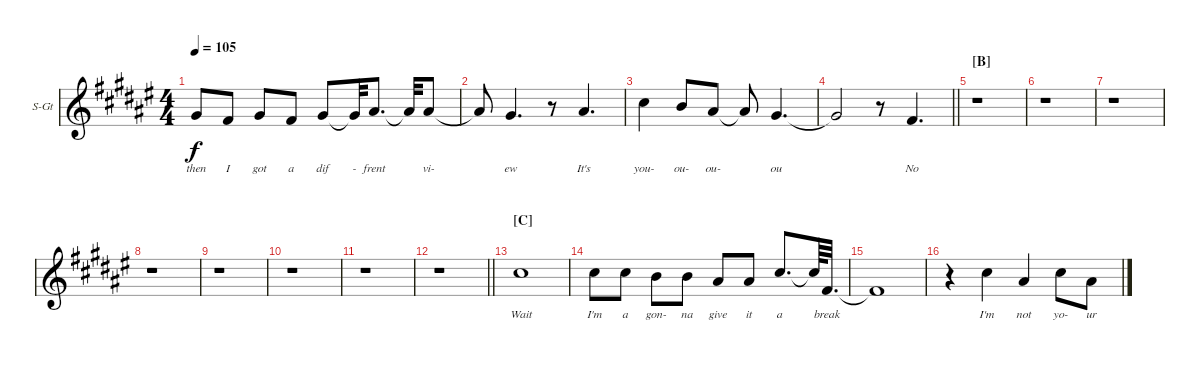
\bracketExtendMode groupsimilarinstruments
\firstSystemTrackNameOrientation horizontal
\otherSystemsTrackNameOrientation horizontal
\track ("Julian Casablancas" "S-Gt") {instrument lead2sawtooth}
\staff {score}
\tuning (E4 B3 G3 D3 A2 E2)
\displaytranspose 12
\ts (4 4)
\tempo 105
\clef g2
\ks f#
6.4.8{lyrics (0 "then") lyrics (1 "") lyrics (2 "") lyrics (3 "") lyrics (4 "") dy f} 9.5.8{lyrics (0 "I") lyrics (1 "") lyrics (2 "") lyrics (3 "") lyrics (4 "")} 6.4.8{lyrics (0 "got") lyrics (1 "") lyrics (2 "") lyrics (3 "") lyrics (4 "")} 9.5.8{lyrics (0 "a") lyrics (1 "") lyrics (2 "") lyrics (3 "") lyrics (4 "")} 6.4.8{lyrics (0 "dif") lyrics (1 "") lyrics (2 "") lyrics (3 "") lyrics (4 "")} 6.4{t}.32{lyrics (0 "-") lyrics (1 "") lyrics (2 "") lyrics (3 "") lyrics (4 "")} 8.4.8{d lyrics (0 "frent") lyrics (1 "") lyrics (2 "") lyrics (3 "") lyrics (4 "")} 8.4{t}.32{lyrics (0 "") lyrics (1 "") lyrics (2 "") lyrics (3 "") lyrics (4 "")} 8.4.8{lyrics (0 "vi-") lyrics (1 "") lyrics (2 "") lyrics (3 "") lyrics (4 "")} |
8.4{t}.8{lyrics (0 "") lyrics (1 "") lyrics (2 "") lyrics (3 "") lyrics (4 "")} 6.4.4{d lyrics (0 "ew") lyrics (1 "") lyrics (2 "") lyrics (3 "") lyrics (4 "")} r.8 8.4.4{d lyrics (0 "It's") lyrics (1 "") lyrics (2 "") lyrics (3 "") lyrics (4 "")} |
6.3.4{lyrics (0 "you-") lyrics (1 "") lyrics (2 "") lyrics (3 "") lyrics (4 "")} 4.3.8{lyrics (0 "ou-") lyrics (1 "") lyrics (2 "") lyrics (3 "") lyrics (4 "")} 8.4.8{lyrics (0 "ou-") lyrics (1 "") lyrics (2 "") lyrics (3 "") lyrics (4 "")} 8.4{t}.8{lyrics (0 "") lyrics (1 "") lyrics (2 "") lyrics (3 "") lyrics (4 "")} 6.4.4{d lyrics (0 "ou") lyrics (1 "") lyrics (2 "") lyrics (3 "") lyrics (4 "")} |
\barLineRight lightlight
6.4{t}.2{lyrics (0 "") lyrics (1 "") lyrics (2 "") lyrics (3 "") lyrics (4 "")} r.8 9.5.4{d lyrics (0 "No") lyrics (1 "") lyrics (2 "") lyrics (3 "") lyrics (4 "")} |
\section ("B" "")
r.1 |
r.1 |
r.1 |
r.1 |
r.1 |
r.1 |
r.1 |
\barLineRight lightlight
r.1 |
\section ("C" "")
2.2.1{lyrics (0 "Wait") lyrics (1 "") lyrics (2 "") lyrics (3 "") lyrics (4 "")} |
2.2.8{lyrics (0 "I'm") lyrics (1 "") lyrics (2 "") lyrics (3 "") lyrics (4 "")} 2.2.8{lyrics (0 "a") lyrics (1 "") lyrics (2 "") lyrics (3 "") lyrics (4 "")} 0.2.8{lyrics (0 "gon-") lyrics (1 "") lyrics (2 "") lyrics (3 "") lyrics (4 "")} 0.2.8{lyrics (0 "na") lyrics (1 "") lyrics (2 "") lyrics (3 "") lyrics (4 "")} 3.3.8{lyrics (0 "give") lyrics (1 "") lyrics (2 "") lyrics (3 "") lyrics (4 "")} 3.3.8{lyrics (0 "it") lyrics (1 "") lyrics (2 "") lyrics (3 "") lyrics (4 "")} 2.2.8{d lyrics (0 "a") lyrics (1 "") lyrics (2 "") lyrics (3 "") lyrics (4 "")} 2.2{t}.64{lyrics (0 "") lyrics (1 "") lyrics (2 "") lyrics (3 "") lyrics (4 "")} 4.4.32{d lyrics (0 "break") lyrics (1 "") lyrics (2 "") lyrics (3 "") lyrics (4 "")} |
4.4{t}.1{lyrics (0 "") lyrics (1 "") lyrics (2 "") lyrics (3 "") lyrics (4 "")} |
r.4 11.4.4{lyrics (0 "I'm") lyrics (1 "") lyrics (2 "") lyrics (3 "") lyrics (4 "")} 3.3.4{lyrics (0 "not") lyrics (1 "") lyrics (2 "") lyrics (3 "") lyrics (4 "")} 2.2.8{lyrics (0 "yo-") lyrics (1 "") lyrics (2 "") lyrics (3 "") lyrics (4 "")} 3.3.8{lyrics (0 "ur") lyrics (1 "") lyrics (2 "") lyrics (3 "") lyrics (4 "")}
